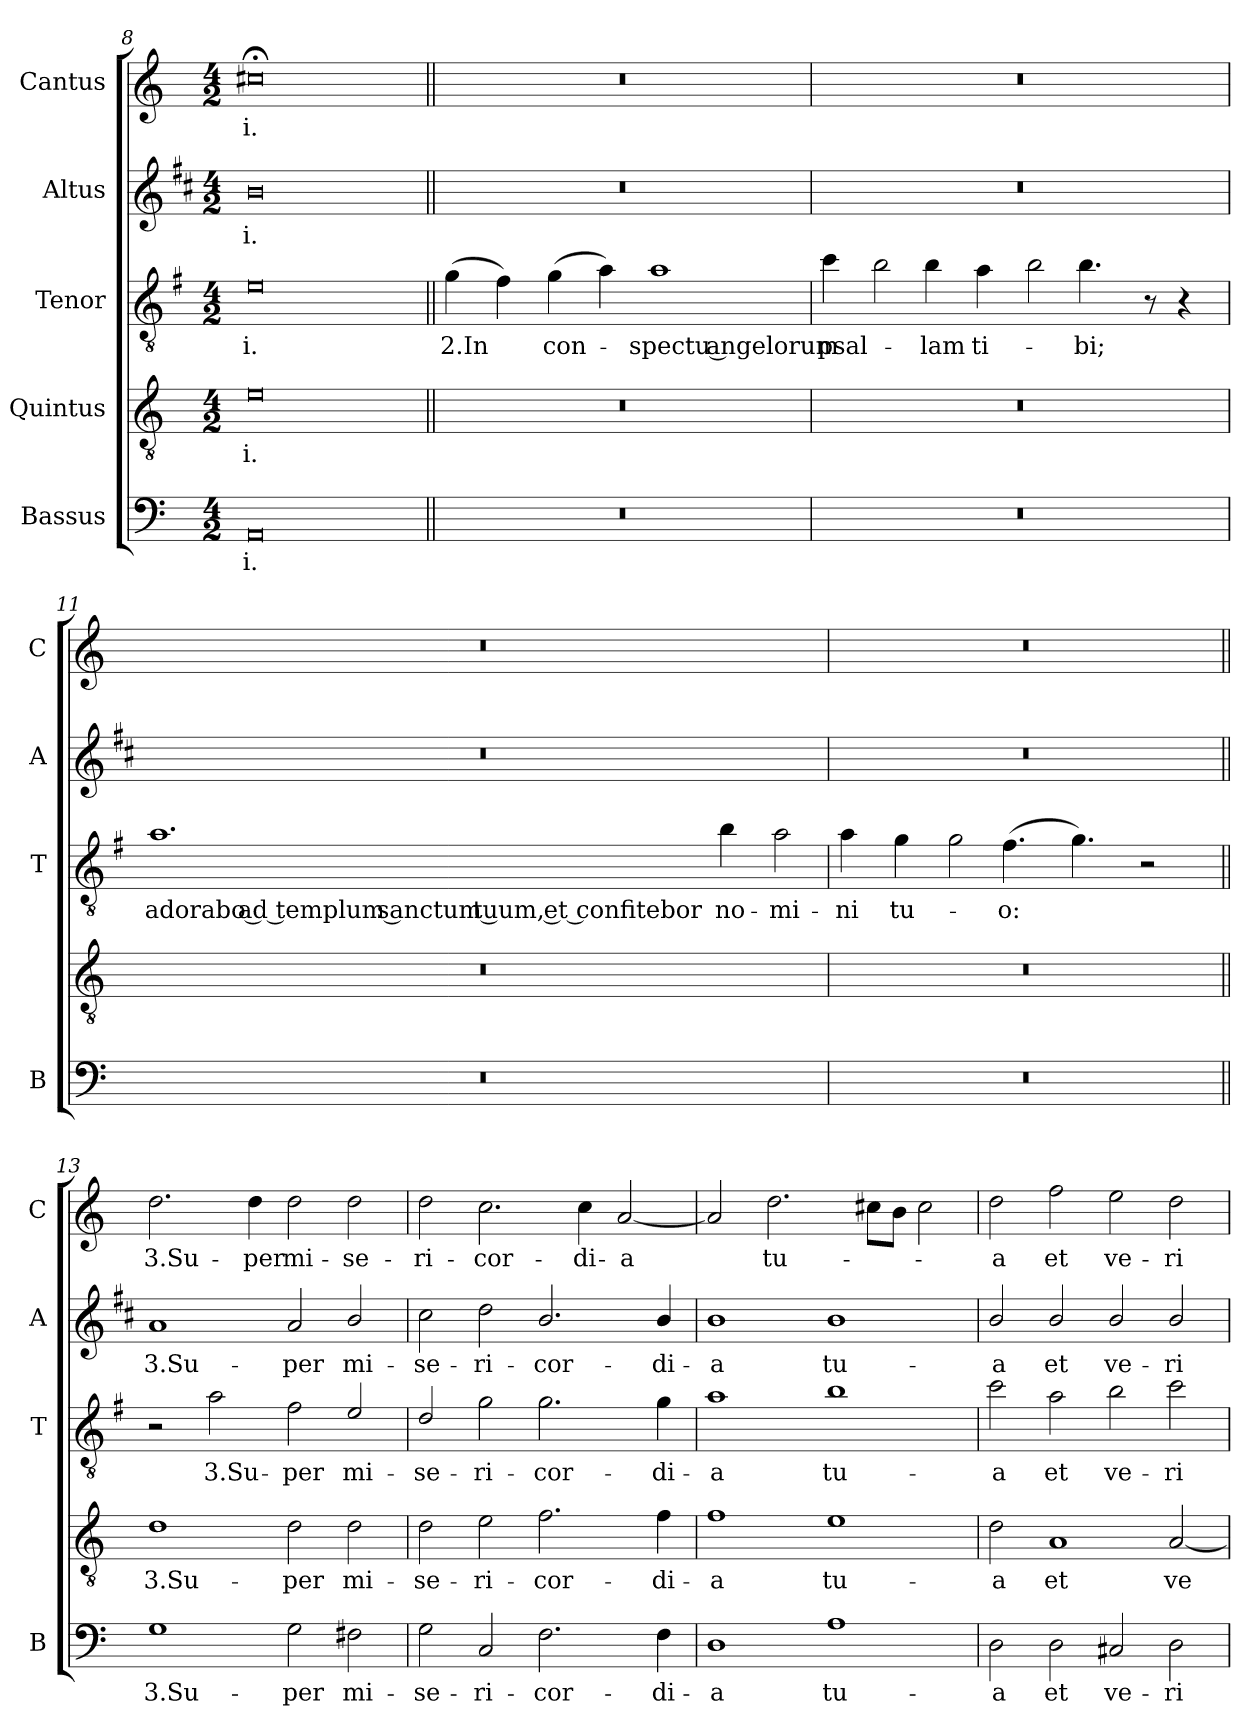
**kern	**text	**kern	**text	**kern	**text	**kern	**text	**kern	**text
*part5	*part5	*part4	*part4	*part3	*part3	*part2	*part2	*part1	*part1
*staff5	*staff5	*staff4	*staff4	*staff3	*staff3	*staff2	*staff2	*staff1	*staff1
*I"Bassus	*	*I"Quintus	*	*I"Tenor	*	*I"Altus	*	*I"Cantus	*
*I'B	*	*	*	*I'T	*	*I'A	*	*I'C	*
*clefF4	*	*clefGv2	*	*clefGv2	*	*clefG2	*	*clefG2	*
*	*	*	*	*ITrd4c7	*	*ITrd1c2	*	*	*
*k[]	*	*k[]	*	*k[]	*	*k[]	*	*k[]	*
*C:	*	*C:	*	*C:	*	*C:	*	*C:	*
*M4/2	*	*M4/2	*	*M4/2	*	*M4/2	*	*M4/2	*
=8	=8	=8	=8	=8	=8	=8	=8	=8	=8
!	!LO:LY:b	!	!LO:LY:b	!	!LO:LY:b	!	!LO:LY:b	!	!LO:LY:b
0AA	-i.	0e	-i.	0A	-i.	0a	-i.	0cc#X;<	-i.
!!LO:LB:g=z
=9||	=9||	=9||	=9||	=9||	=9||	=9||	=9||	=9||	=9||
!	!	!	!	!	!LO:LY:b	!	!	!	!
0r	.	0r	.	(>4c\	2.In	0r	.	0r	.
.	.	.	.	4B\)	.	.	.	.	.
!	!	!	!	!	!LO:LY:b	!	!	!	!
.	.	.	.	(>4c\	con-	.	.	.	.
.	.	.	.	4d\)	.	.	.	.	.
!	!	!	!	!	!LO:LY:b	!	!	!	!
.	.	.	.	1d	-spectu angelorum	.	.	.	.
=10	=10	=10	=10	=10	=10	=10	=10	=10	=10
!	!	!	!	!	!LO:LY:b	!	!	!	!
0r	.	0r	.	4f\	psal-	0r	.	0r	.
!	!	!	!	!LO:N:head=open	!	!	!	!	!
.	.	.	.	4e\	.	.	.	.	.
!	!	!	!	!	!LO:LY:b	!	!	!	!
.	.	.	.	4e\	-lam	.	.	.	.
!	!	!	!	!	!LO:LY:b	!	!	!	!
.	.	.	.	4d\	ti-	.	.	.	.
!	!	!	!	!LO:N:head=open	!	!	!	!	!
.	.	.	.	4e\	.	.	.	.	.
!	!	!	!	!	!LO:LY:b	!	!	!	!
.	.	.	.	4.e\	-bi;	.	.	.	.
.	.	.	.	8r	.	.	.	.	.
.	.	.	.	4r	.	.	.	.	.
=11	=11	=11	=11	=11	=11	=11	=11	=11	=11
!	!	!	!	!	!LO:LY:b	!	!	!	!
0r	.	0r	.	1.d	adorabo ad templum sanctum tuum, et confitebor	0r	.	0r	.
!	!	!	!	!	!LO:LY:b	!	!	!	!
.	.	.	.	4e\	no-	.	.	.	.
!	!	!	!	!LO:N:head=open	!LO:LY:b	!	!	!	!
.	.	.	.	4d\	-mi-	.	.	.	.
=12	=12	=12	=12	=12	=12	=12	=12	=12	=12
!	!	!	!	!	!LO:LY:b	!	!	!	!
0r	.	0r	.	4d\	-ni	0r	.	0r	.
!	!	!	!	!	!LO:LY:b	!	!	!	!
.	.	.	.	4c\	tu-	.	.	.	.
!	!	!	!	!LO:N:head=open	!	!	!	!	!
.	.	.	.	4c\	.	.	.	.	.
!	!	!	!	!	!LO:LY:b	!	!	!	!
.	.	.	.	(>4.B\	-o:	.	.	.	.
.	.	.	.	4.c\)	.	.	.	.	.
.	.	.	.	2r	.	.	.	.	.
!!LO:PB:g=z
=13||	=13||	=13||	=13||	=13||	=13||	=13||	=13||	=13||	=13||
!	!LO:LY:b	!	!LO:LY:b	!	!	!	!LO:LY:b	!	!LO:LY:b
1G	3.Su-	1d	3.Su-	2r	.	1g	3.Su-	2.dd\	3.Su-
!	!	!	!	!	!LO:LY:b	!	!	!	!
.	.	.	.	2d\	3.Su-	.	.	.	.
!	!	!	!	!	!	!	!	!	!LO:LY:b
.	.	.	.	.	.	.	.	4dd\	-per
!	!LO:LY:b	!	!LO:LY:b	!	!LO:LY:b	!	!LO:LY:b	!	!LO:LY:b
2G\	-per	2d\	-per	2B\	-per	2g/	-per	2dd\	mi-
!	!LO:LY:b	!	!LO:LY:b	!	!LO:LY:b	!	!LO:LY:b	!	!LO:LY:b
2F#X\	mi-	2d\	mi-	2A/	mi-	2a/	mi-	2dd\	-se-
=14	=14	=14	=14	=14	=14	=14	=14	=14	=14
!	!LO:LY:b	!	!LO:LY:b	!	!LO:LY:b	!	!LO:LY:b	!	!LO:LY:b
2G\	-se-	2d\	-se-	2G/	-se-	2b\	-se-	2dd\	-ri-
!	!LO:LY:b	!	!LO:LY:b	!	!LO:LY:b	!	!LO:LY:b	!	!LO:LY:b
2C/	-ri-	2e\	-ri-	2c\	-ri-	2cc\	-ri-	2.cc\	-cor-
!	!LO:LY:b	!	!LO:LY:b	!	!LO:LY:b	!	!LO:LY:b	!	!
2.F\	-cor-	2.f\	-cor-	2.c\	-cor-	2.a/	-cor-	.	.
!	!	!	!	!	!	!	!	!	!LO:LY:b
.	.	.	.	.	.	.	.	4cc\	-di-
!	!	!	!	!	!	!	!	!	!LO:LY:b
.	.	.	.	.	.	.	.	[2a/	-a
!	!LO:LY:b	!	!LO:LY:b	!	!LO:LY:b	!	!LO:LY:b	!	!
4F\	-di-	4f\	-di-	4c\	-di-	4a/	-di-	.	.
=15	=15	=15	=15	=15	=15	=15	=15	=15	=15
!	!LO:LY:b	!	!LO:LY:b	!	!LO:LY:b	!	!LO:LY:b	!	!
1D	-a	1f	-a	1d	-a	1a	-a	2a/]	.
!	!	!	!	!	!	!	!	!	!LO:LY:b
.	.	.	.	.	.	.	.	2.dd\	tu-
!	!LO:LY:b	!	!LO:LY:b	!	!LO:LY:b	!	!LO:LY:b	!	!
1A	tu-	1e	tu-	1e	tu-	1a	tu-	.	.
.	.	.	.	.	.	.	.	8cc#X\L	.
.	.	.	.	.	.	.	.	8b\J	.
.	.	.	.	.	.	.	.	2cc#\	.
=16	=16	=16	=16	=16	=16	=16	=16	=16	=16
!	!LO:LY:b	!	!LO:LY:b	!	!LO:LY:b	!	!LO:LY:b	!	!LO:LY:b
2D\	-a	2d\	-a	2f\	-a	2a/	-a	2dd\	-a
!	!LO:LY:b	!	!LO:LY:b	!	!LO:LY:b	!	!LO:LY:b	!	!LO:LY:b
2D\	et	1A	et	2d\	et	2a/	et	2ff\	et
!	!LO:LY:b	!	!	!	!LO:LY:b	!	!LO:LY:b	!	!LO:LY:b
2C#X/	ve-	.	.	2e\	ve-	2a/	ve-	2ee\	ve-
!	!LO:LY:b	!	!LO:LY:b	!	!LO:LY:b	!	!LO:LY:b	!	!LO:LY:b
2D\	-ri-	[2A/	ve-	2f\	-ri-	2a/	-ri-	2dd\	-ri-
=	=	=	=	=	=	=	=	=	=
*-	*-	*-	*-	*-	*-	*-	*-	*-	*-
